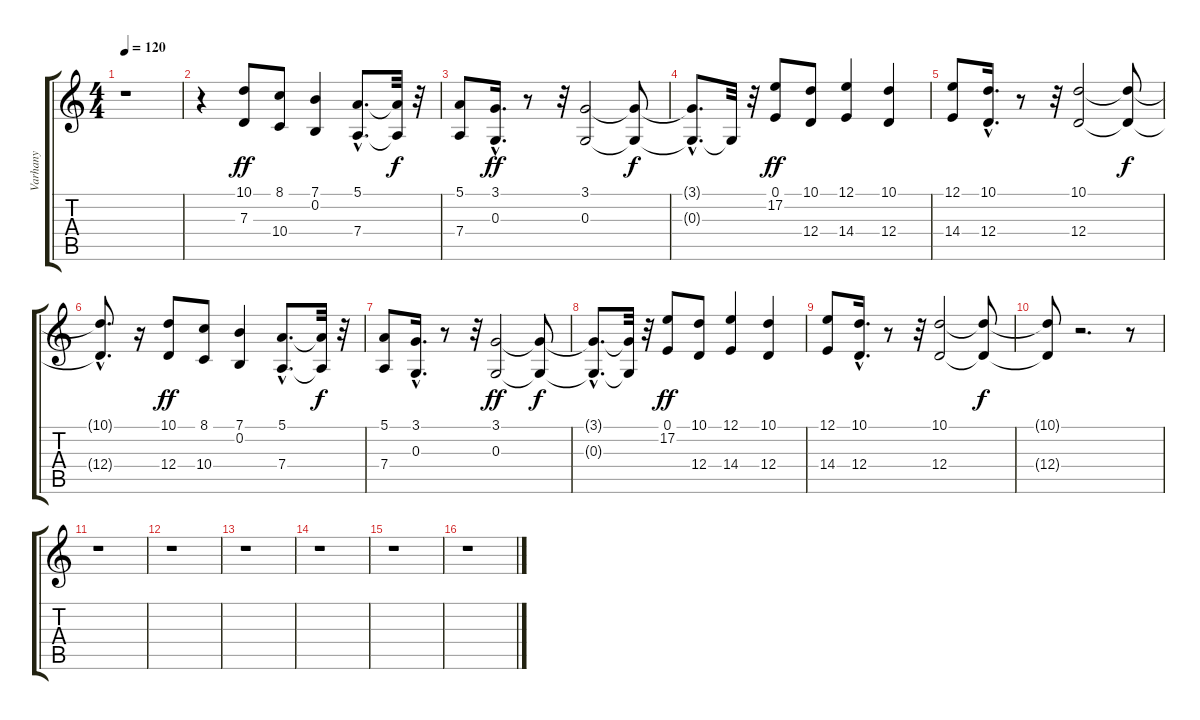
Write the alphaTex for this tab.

\track ("Varhany" "Varhany") {instrument drawbarorgan}
\staff {score tabs}
\tuning (E4 B3 G3 D3 A2 E2) {hide}
\ts (4 4)
\tempo 120
\clef g2
\ks c
r.1{dy ff instrument drawbarorgan} |
r.4 (10.1 7.3).8 (8.1 10.4).8 (7.1 0.2).4 (5.1{hac} 7.4{hac}).8{d} (5.1{t} 7.4{t}).32{dy f} r.32 |
(5.1 7.4).8 (3.1{hac} 0.3{hac}).16{d dy ff} r.8 r.32 (3.1 0.3).2 (3.1{t} 0.3{t}).8{dy f} |
(3.1{hac t} 0.3{hac t}).8{d} 0.3{t}.32 r.32 (0.1 17.2).8{dy ff} (10.1 12.4).8 (12.1 14.4).4 (10.1 12.4).4 |
(12.1 14.4).8 (10.1{hac} 12.4{hac}).16{d} r.8 r.32 (10.1 12.4).2 (10.1{t} 12.4{t}).8{dy f} |
(10.1{hac t} 12.4{hac t}).8{d} r.16 (10.1 12.4).8{dy ff} (8.1 10.4).8 (7.1 0.2).4 (5.1{hac} 7.4{hac}).8{d} (5.1{t} 7.4{t}).32{dy f} r.32 |
(5.1 7.4).8 (3.1{hac} 0.3{hac}).16{d} r.8 r.32 (3.1 0.3).2{dy ff} (3.1{t} 0.3{t}).8{dy f} |
(3.1{hac t} 0.3{hac t}).8{d} (3.1{t} 0.3{t}).32 r.32 (0.1 17.2).8{dy ff} (10.1 12.4).8 (12.1 14.4).4 (10.1 12.4).4 |
(12.1 14.4).8 (10.1{hac} 12.4{hac}).16{d} r.8 r.32 (10.1 12.4).2 (10.1{t} 12.4{t}).8{dy f} |
(10.1{t} 12.4{t}).8 r.2{d} r.8 |
r.1 |
r.1 |
r.1 |
r.1 |
r.1 |
r.1
